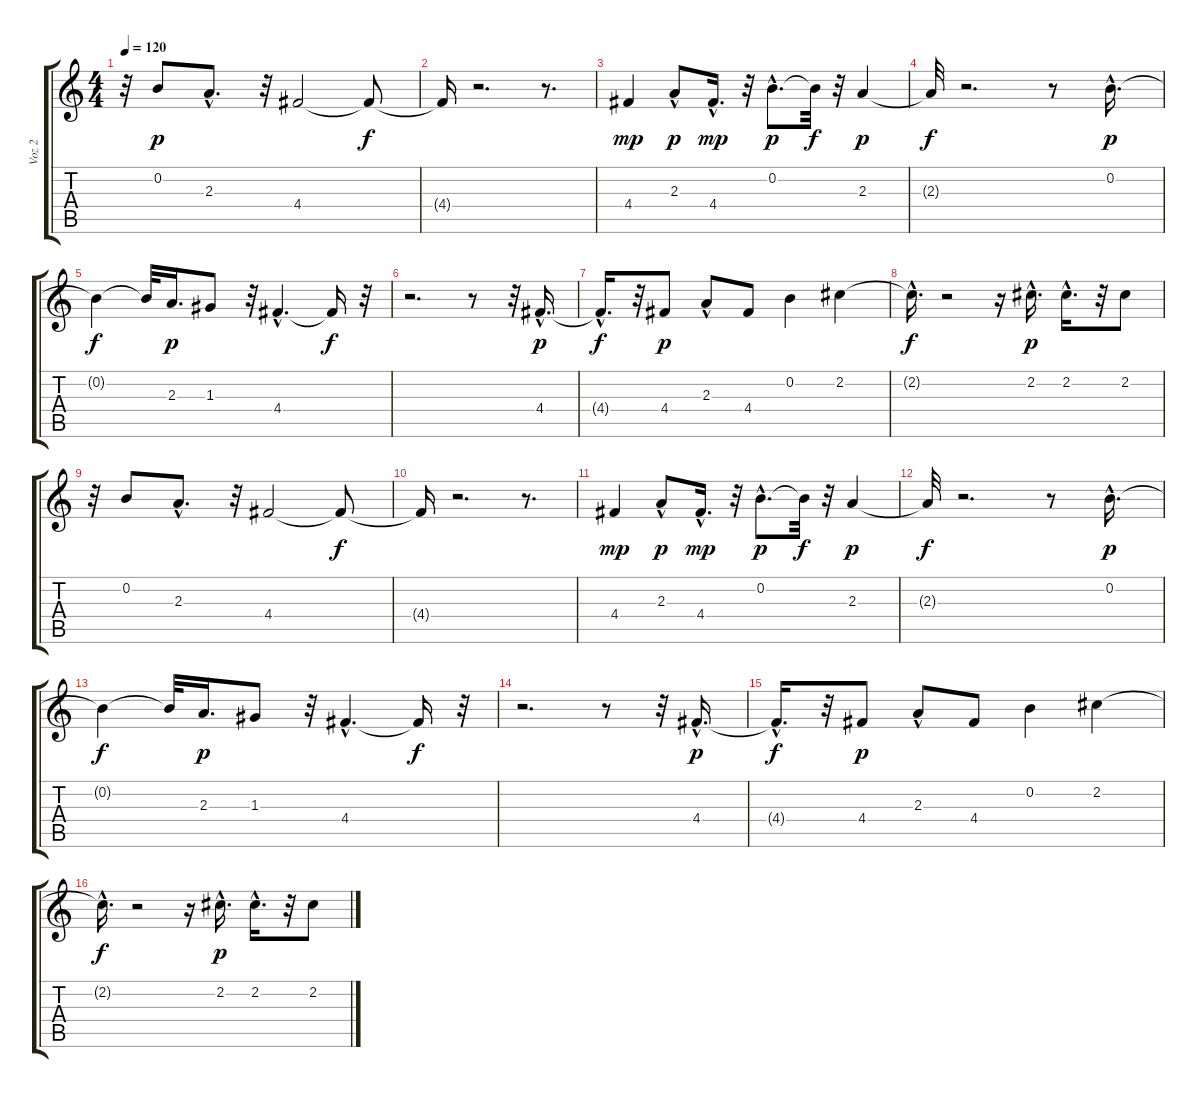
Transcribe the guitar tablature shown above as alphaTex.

\track ("Voz 2" "Voz 2") {instrument acousticguitarnylon}
\staff {score tabs}
\tuning (E4 B3 G3 D3 A2 E2) {hide}
\ts (4 4)
\tempo 120
\clef g2
\ks c
r.32{dy p} 0.2.8 2.3{hac}.8{d} r.32 4.4.2 4.4{t}.8{dy f} |
4.4{t}.16 r.2{d} r.8{d} |
4.4.4{dy mp} 2.3{hac}.8{dy p} 4.4{hac}.16{d dy mp} r.32 0.2{hac}.8{d dy p} 0.2{t}.32{dy f} r.32 2.3.4{dy p} |
2.3{t}.32{dy f} r.2{d} r.8 0.2{hac}.16{d dy p} |
0.2{t}.4{dy f} 0.2{t}.32 2.3.16{d dy p} 1.3.8 r.32 4.4{hac}.4{d} 4.4{t}.16{dy f} r.32 |
r.2{d} r.8 r.32 4.4{hac}.16{d dy p} |
4.4{hac t}.16{d dy f} r.32 4.4.8{dy p} 2.3{hac}.8 4.4.8 0.2.4 2.2.4 |
2.2{hac t}.16{d dy f} r.2 r.16 2.2{hac}.16{d dy p} 2.2{hac}.16{d} r.32 2.2.8 |
r.32 0.2.8 2.3{hac}.8{d} r.32 4.4.2 4.4{t}.8{dy f} |
4.4{t}.16 r.2{d} r.8{d} |
4.4.4{dy mp} 2.3{hac}.8{dy p} 4.4{hac}.16{d dy mp} r.32 0.2{hac}.8{d dy p} 0.2{t}.32{dy f} r.32 2.3.4{dy p} |
2.3{t}.32{dy f} r.2{d} r.8 0.2{hac}.16{d dy p} |
0.2{t}.4{dy f} 0.2{t}.32 2.3.16{d dy p} 1.3.8 r.32 4.4{hac}.4{d} 4.4{t}.16{dy f} r.32 |
r.2{d} r.8 r.32 4.4{hac}.16{d dy p} |
4.4{hac t}.16{d dy f} r.32 4.4.8{dy p} 2.3{hac}.8 4.4.8 0.2.4 2.2.4 |
2.2{hac t}.16{d dy f} r.2 r.16 2.2{hac}.16{d dy p} 2.2{hac}.16{d} r.32 2.2.8
